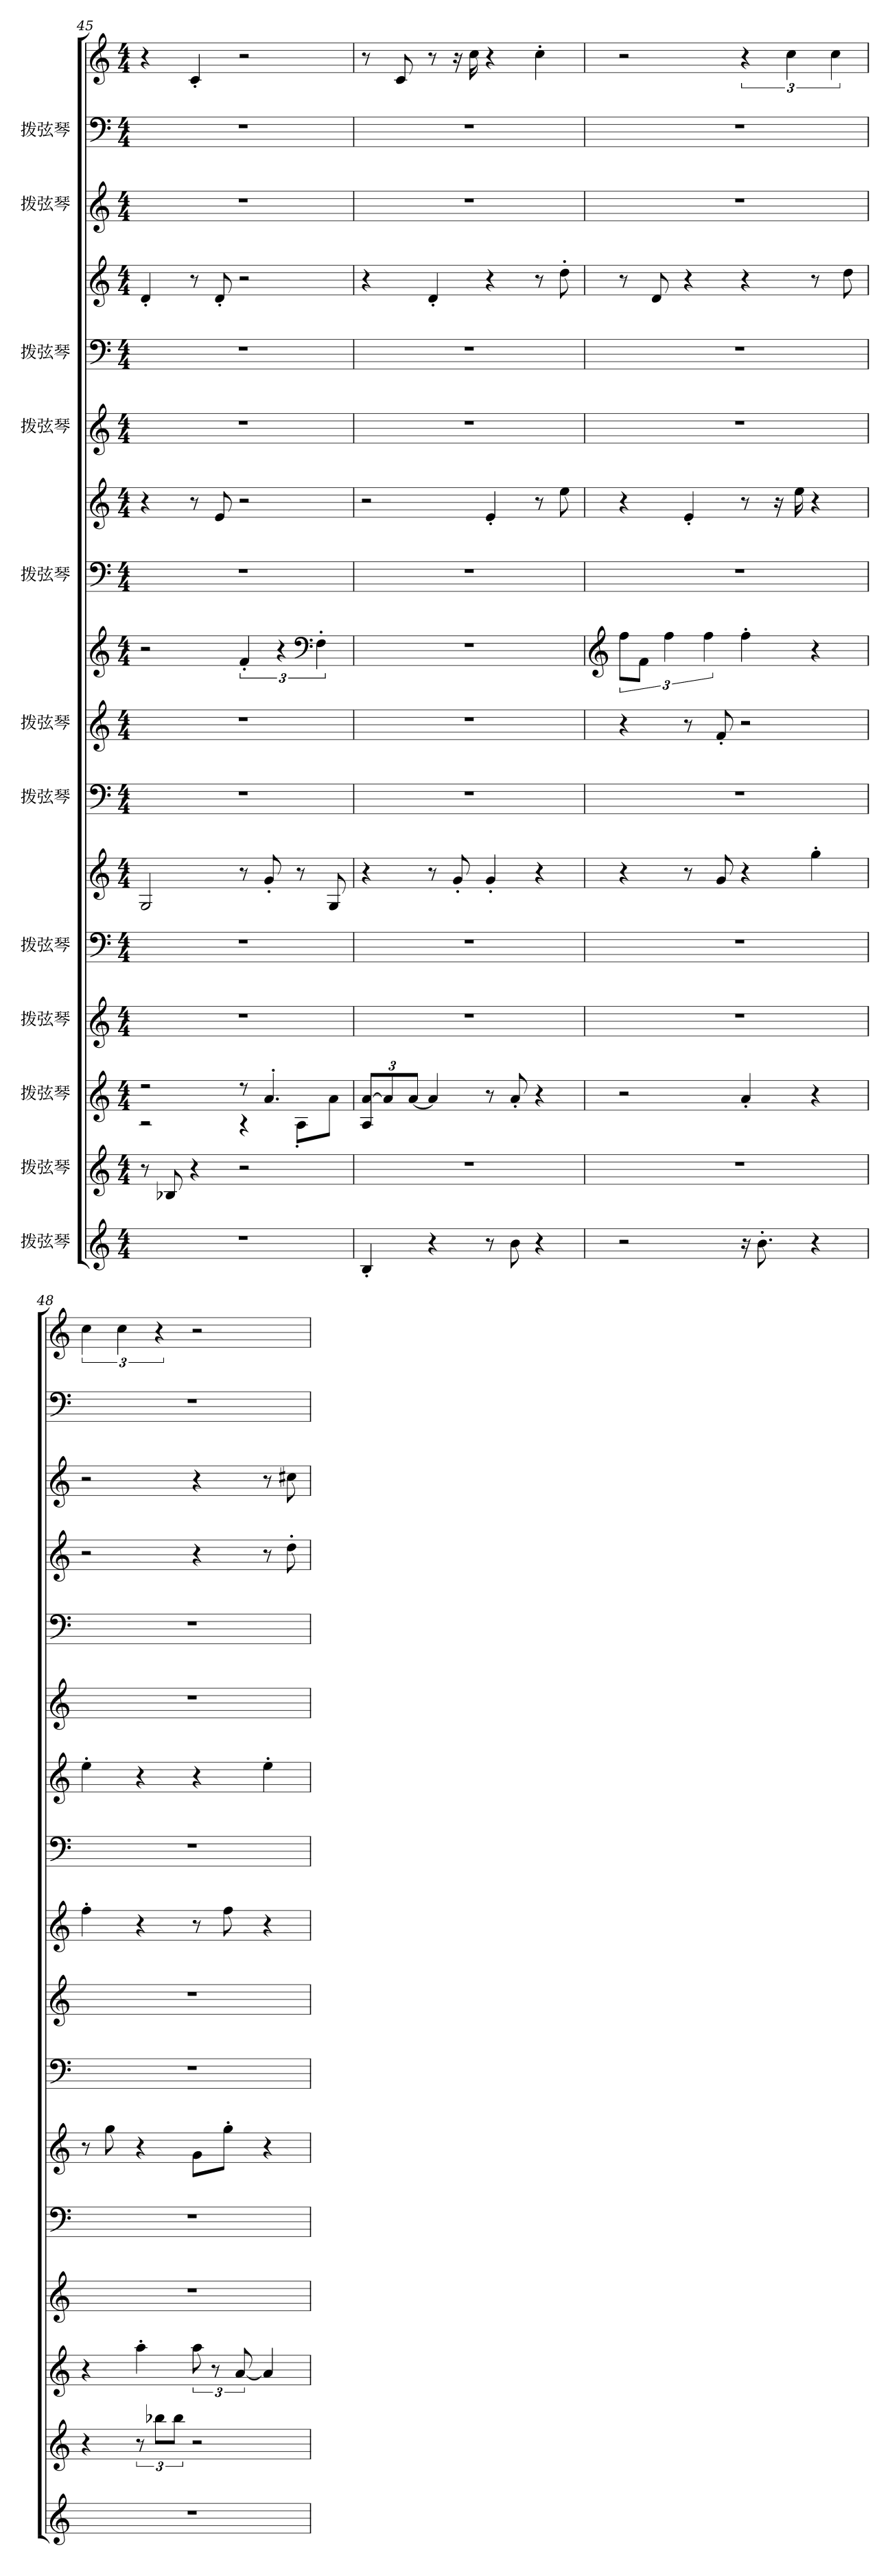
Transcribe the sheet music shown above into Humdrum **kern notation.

**kern	**kern	**kern	**kern	**kern	**kern	**kern	**kern	**kern	**kern	**kern	**kern	**kern	**kern	**kern	**kern	**kern
*part12	*part11	*part10	*part9	*part8	*part8	*part7	*part6	*part6	*part5	*part5	*part4	*part3	*part3	*part2	*part1	*part1
*staff17	*staff16	*staff15	*staff14	*staff13	*staff12	*staff11	*staff10	*staff9	*staff8	*staff7	*staff6	*staff5	*staff4	*staff3	*staff2	*staff1
*I"拨弦琴	*I"拨弦琴	*I"拨弦琴	*I"拨弦琴	*I"拨弦琴	*	*I"拨弦琴	*I"拨弦琴	*	*I"拨弦琴	*	*I"拨弦琴	*I"拨弦琴	*	*I"拨弦琴	*I"拨弦琴	*
*clefG2	*clefG2	*clefG2	*clefG2	*clefF4	*clefG2	*clefF4	*clefG2	*clefG2	*clefF4	*clefG2	*clefG2	*clefF4	*clefG2	*clefG2	*clefF4	*clefG2
*k[]	*k[]	*k[]	*k[]	*k[]	*k[]	*k[]	*k[]	*k[]	*k[]	*k[]	*k[]	*k[]	*k[]	*k[]	*k[]	*k[]
*M4/4	*M4/4	*M4/4	*M4/4	*M4/4	*M4/4	*M4/4	*M4/4	*M4/4	*M4/4	*M4/4	*M4/4	*M4/4	*M4/4	*M4/4	*M4/4	*M4/4
=45	=45	=45	=45	=45	=45	=45	=45	=45	=45	=45	=45	=45	=45	=45	=45	=45
*	*	*^	*	*	*	*	*	*	*	*	*	*	*	*	*	*
1r	8r	2r	2r	1r	1r	2G/	1r	1r	2r	1r	4r	1r	1r	4d'/	1r	1r	4r
.	8B-X/	.	.	.	.	.	.	.	.	.	.	.	.	.	.	.	.
.	4r	.	.	.	.	.	.	.	.	.	8r	.	.	8r	.	.	4c'/
.	.	.	.	.	.	.	.	.	.	.	8e/	.	.	8d'/	.	.	.
.	2r	8r	4r	.	.	8r	.	.	6f'/	.	2r	.	.	2r	.	.	2r
.	.	4.a'/	.	.	.	8g'/	.	.	.	.	.	.	.	.	.	.	.
.	.	.	.	.	.	.	.	.	6r	.	.	.	.	.	.	.	.
.	.	.	8A'\L	.	.	8r	.	.	.	.	.	.	.	.	.	.	.
*	*	*	*	*	*	*	*	*	*clefF4	*	*	*	*	*	*	*	*
.	.	.	.	.	.	.	.	.	6F'\	.	.	.	.	.	.	.	.
.	.	.	8a\J	.	.	8G/	.	.	.	.	.	.	.	.	.	.	.
*	*	*v	*v	*	*	*	*	*	*	*	*	*	*	*	*	*	*
=46	=46	=46	=46	=46	=46	=46	=46	=46	=46	=46	=46	=46	=46	=46	=46	=46
*	*	*Xbrackettup	*	*	*	*	*	*	*	*	*	*	*	*	*	*
4B'/	1r	12A/ [12a/L	1r	1r	4r	1r	1r	1r	1r	2r	1r	1r	4r	1r	1r	8r
.	.	12a/]	.	.	.	.	.	.	.	.	.	.	.	.	.	.
.	.	.	.	.	.	.	.	.	.	.	.	.	.	.	.	8c/
.	.	[12a/J	.	.	.	.	.	.	.	.	.	.	.	.	.	.
4r	.	4a/]	.	.	8r	.	.	.	.	.	.	.	4d'/	.	.	8r
.	.	.	.	.	8g'/	.	.	.	.	.	.	.	.	.	.	16r
.	.	.	.	.	.	.	.	.	.	.	.	.	.	.	.	16cc\
8r	.	8r	.	.	4g'/	.	.	.	.	4e'/	.	.	4r	.	.	4r
8b\	.	8a'/	.	.	.	.	.	.	.	.	.	.	.	.	.	.
4r	.	4r	.	.	4r	.	.	.	.	8r	.	.	8r	.	.	4cc'\
.	.	.	.	.	.	.	.	.	.	8ee\	.	.	8dd'\	.	.	.
=47	=47	=47	=47	=47	=47	=47	=47	=47	=47	=47	=47	=47	=47	=47	=47	=47
*	*	*	*	*	*	*	*	*clefG2	*	*	*	*	*	*	*	*
2r	1r	2r	1r	1r	4r	1r	4r	12ff\L	1r	4r	1r	1r	8r	1r	1r	2r
.	.	.	.	.	.	.	.	12f\J	.	.	.	.	.	.	.	.
.	.	.	.	.	.	.	.	.	.	.	.	.	8d/	.	.	.
.	.	.	.	.	.	.	.	6ff\	.	.	.	.	.	.	.	.
.	.	.	.	.	8r	.	8r	.	.	4e'/	.	.	4r	.	.	.
.	.	.	.	.	.	.	.	6ff\	.	.	.	.	.	.	.	.
.	.	.	.	.	8g/	.	8f'/	.	.	.	.	.	.	.	.	.
16r	.	4a'/	.	.	4r	.	2r	4ff'\	.	8r	.	.	4r	.	.	6r
8.b'\	.	.	.	.	.	.	.	.	.	.	.	.	.	.	.	.
.	.	.	.	.	.	.	.	.	.	16r	.	.	.	.	.	.
.	.	.	.	.	.	.	.	.	.	.	.	.	.	.	.	6cc\
.	.	.	.	.	.	.	.	.	.	16ee\	.	.	.	.	.	.
4r	.	4r	.	.	4gg'\	.	.	4r	.	4r	.	.	8r	.	.	.
.	.	.	.	.	.	.	.	.	.	.	.	.	.	.	.	6cc\
.	.	.	.	.	.	.	.	.	.	.	.	.	8dd\	.	.	.
!!LO:PB:g=z
=48	=48	=48	=48	=48	=48	=48	=48	=48	=48	=48	=48	=48	=48	=48	=48	=48
1r	4r	4r	1r	1r	8r	1r	1r	4ff'\	1r	4ee'\	1r	1r	2r	2r	1r	6cc\
.	.	.	.	.	8gg\	.	.	.	.	.	.	.	.	.	.	.
.	.	.	.	.	.	.	.	.	.	.	.	.	.	.	.	6cc\
.	12r	4aa'\	.	.	4r	.	.	4r	.	4r	.	.	.	.	.	.
.	12bb-X\L	.	.	.	.	.	.	.	.	.	.	.	.	.	.	6r
.	12bb-\J	.	.	.	.	.	.	.	.	.	.	.	.	.	.	.
*	*	*brackettup	*	*	*	*	*	*	*	*	*	*	*	*	*	*
.	2r	12aa\	.	.	8g\L	.	.	8r	.	4r	.	.	4r	4r	.	2r
.	.	12r	.	.	.	.	.	.	.	.	.	.	.	.	.	.
.	.	.	.	.	8gg'\J	.	.	8ff\	.	.	.	.	.	.	.	.
.	.	[12a/	.	.	.	.	.	.	.	.	.	.	.	.	.	.
.	.	4a/]	.	.	4r	.	.	4r	.	4ee'\	.	.	8r	8r	.	.
.	.	.	.	.	.	.	.	.	.	.	.	.	8dd'\	8cc#X\	.	.
=	=	=	=	=	=	=	=	=	=	=	=	=	=	=	=	=
*-	*-	*-	*-	*-	*-	*-	*-	*-	*-	*-	*-	*-	*-	*-	*-	*-
